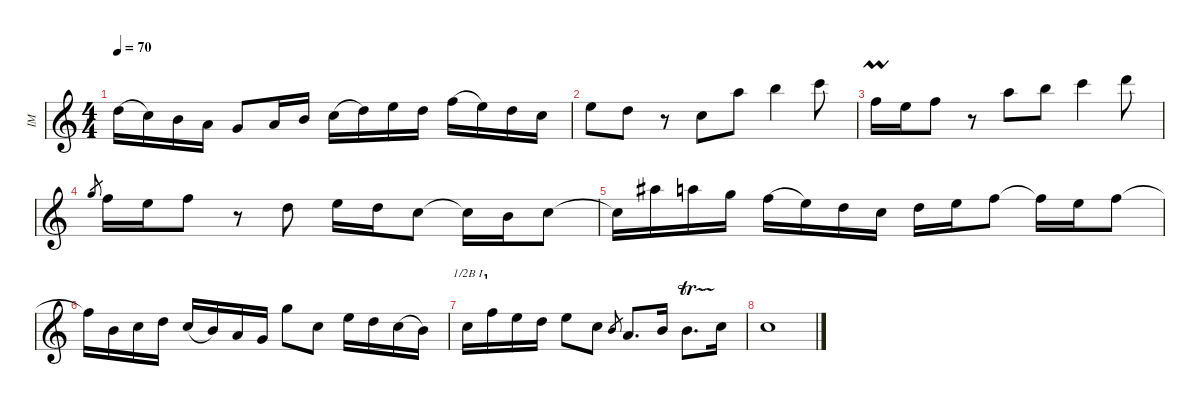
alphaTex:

\defaultSystemsLayout 4
\hideDynamics
\bracketExtendMode nobrackets
\otherSystemsTrackNameOrientation horizontal
\extendBarLines
\track ("Violin" "IM") {mute instrument violin}
\staff {score}
\tuning (E5 A4 D4 G3)
\ts (4 4)
\tempo 70
\clef g2
\ks c
5.2.16{dy mf legatoorigin} 3.2.16 2.2.16 7.3.16 5.3.8 7.3.16 2.2.16 3.2.16{legatoorigin} 5.2.16 7.2.16 5.2.16 8.2.16{legatoorigin} 7.2.16 5.2.16 3.2.16 |
\scale
0.940172 7.2.8 5.2.8 r.8 3.2.8{beam merge} 5.1.8 7.1.4 8.1.8 |
\scale
1.03075 1.1{umordent}.16 0.1.16 1.1.8 r.8 5.1.8{beam merge} 7.1.8 8.1.4 10.1.8 |
\scale
1.02908 3.1.8{gr} 1.1.16 0.1.16 1.1.8 r.8 5.2.8 7.2.16 5.2.16 3.2.8 3.2{t}.16 2.2.16 3.2.8 |
\scale
1.36467 3.2{t}.16 6.1{acc #}.16 5.1.16 3.1.16 1.1.16{legatoorigin} 7.2.16 5.2.16 3.2.16 5.2.16 7.2.16 1.1.8 1.1{t}.16 0.1.16 1.1.8 |
\scale
1.26397 1.1{t}.16 2.2.16 3.2.16 5.2.16 3.2.16{legatoorigin} 2.2.16 7.3.16 5.3.16 3.1.8 3.2.8 7.2.16 5.2.16 3.2.16{legatoorigin} 2.2.16 |
\scale
1.02332 3.2.16{barre (1 half)} 1.1.16{barre (1 half)} 7.2.16 5.2.16 7.2.8 3.2.8 2.2.8{gr} 0.2.8{d} 2.2.16 2.2{tr (-9 16)}.8{d} 3.2.16 |
\scale
0.348043 3.2.1
